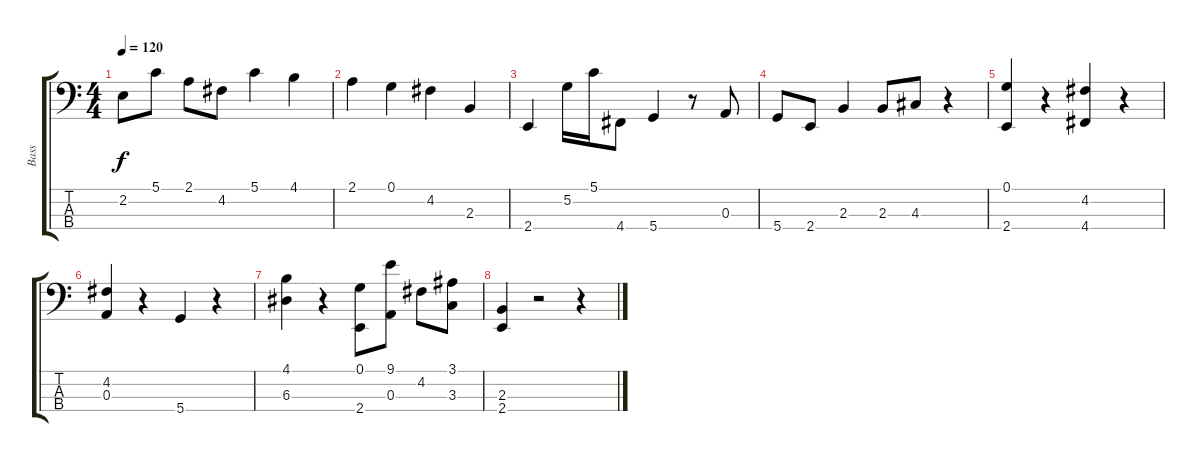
\track ("Bass" "Bass") {instrument electricbassfinger}
\staff {score tabs}
\tuning (G2 D2 A1 D1) {hide}
\ts (4 4)
\tempo 120
\clef f4
\ks c
2.2.8{dy f} 5.1.8 2.1.8 4.2.8 5.1.4 4.1.4 |
2.1.4 0.1.4 4.2.4 2.3.4 |
2.4.4 5.2.16 5.1.16 4.4.8 5.4.4 r.8 0.3.8 |
5.4.8 2.4.8 2.3.4 2.3.8 4.3.8 r.4 |
(0.1 2.4).4 r.4 (4.2 4.4).4 r.4 |
(4.2 0.3).4 r.4 5.4.4 r.4 |
(4.1 6.3).4 r.4 (0.1 2.4).8 (9.1 0.3).8 4.2.8 (3.1 3.3).8 |
(2.3 2.4).4 r.2 r.4
